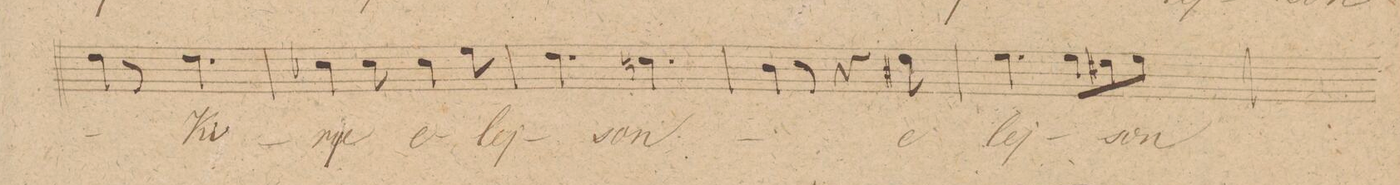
**kern	**text	**dynam
*I"Tenore	*	*
*clefC4	*	*
*k[]	*	*
*M6/8	*	*
4c\	.	.
8r	.	.
4.c\	Ki-	.
=147	=147	=147
4B-X\	-rije	.
8B-\	.	.
4B-\	e-	.
8d\	-lej-	.
=148	=148	=148
4.c\	.	.
4.Bn\	-son	.
=149	=149	=149
4A\	.	.
8r	.	.
4r	.	.
8c#X\	e-	.
=150	=150	=150
4.d\	-lej-	.
8d\L	.	.
8c#X\	-son	.
8d\J	.	.
=151	=151	=151
*-	*-	*-
